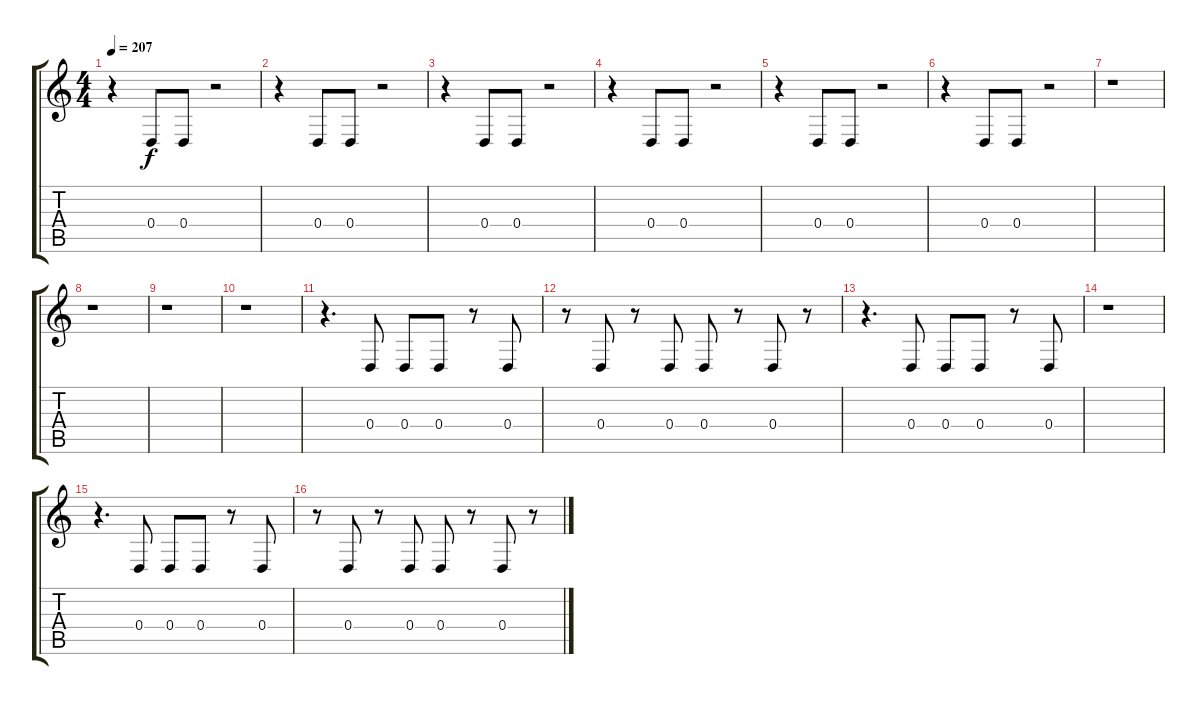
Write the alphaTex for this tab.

\track "" {instrument agogo}
\staff {score tabs}
\tuning (E4 B3 G3 D3 A2 E2) {hide}
\ts (4 4)
\tempo 207
\clef g2
\ks c
r.4{dy f} 0.4.8 0.4.8 r.2 |
r.4 0.4.8 0.4.8 r.2 |
r.4 0.4.8 0.4.8 r.2 |
r.4 0.4.8 0.4.8 r.2 |
r.4 0.4.8 0.4.8 r.2 |
r.4 0.4.8 0.4.8 r.2 |
r.1 |
r.1 |
r.1 |
r.1 |
r.4{d} 0.4.8 0.4.8 0.4.8 r.8 0.4.8 |
r.8 0.4.8 r.8 0.4.8 0.4.8 r.8 0.4.8 r.8 |
r.4{d} 0.4.8 0.4.8 0.4.8 r.8 0.4.8 |
r.1 |
r.4{d} 0.4.8 0.4.8 0.4.8 r.8 0.4.8 |
r.8 0.4.8 r.8 0.4.8 0.4.8 r.8 0.4.8 r.8
